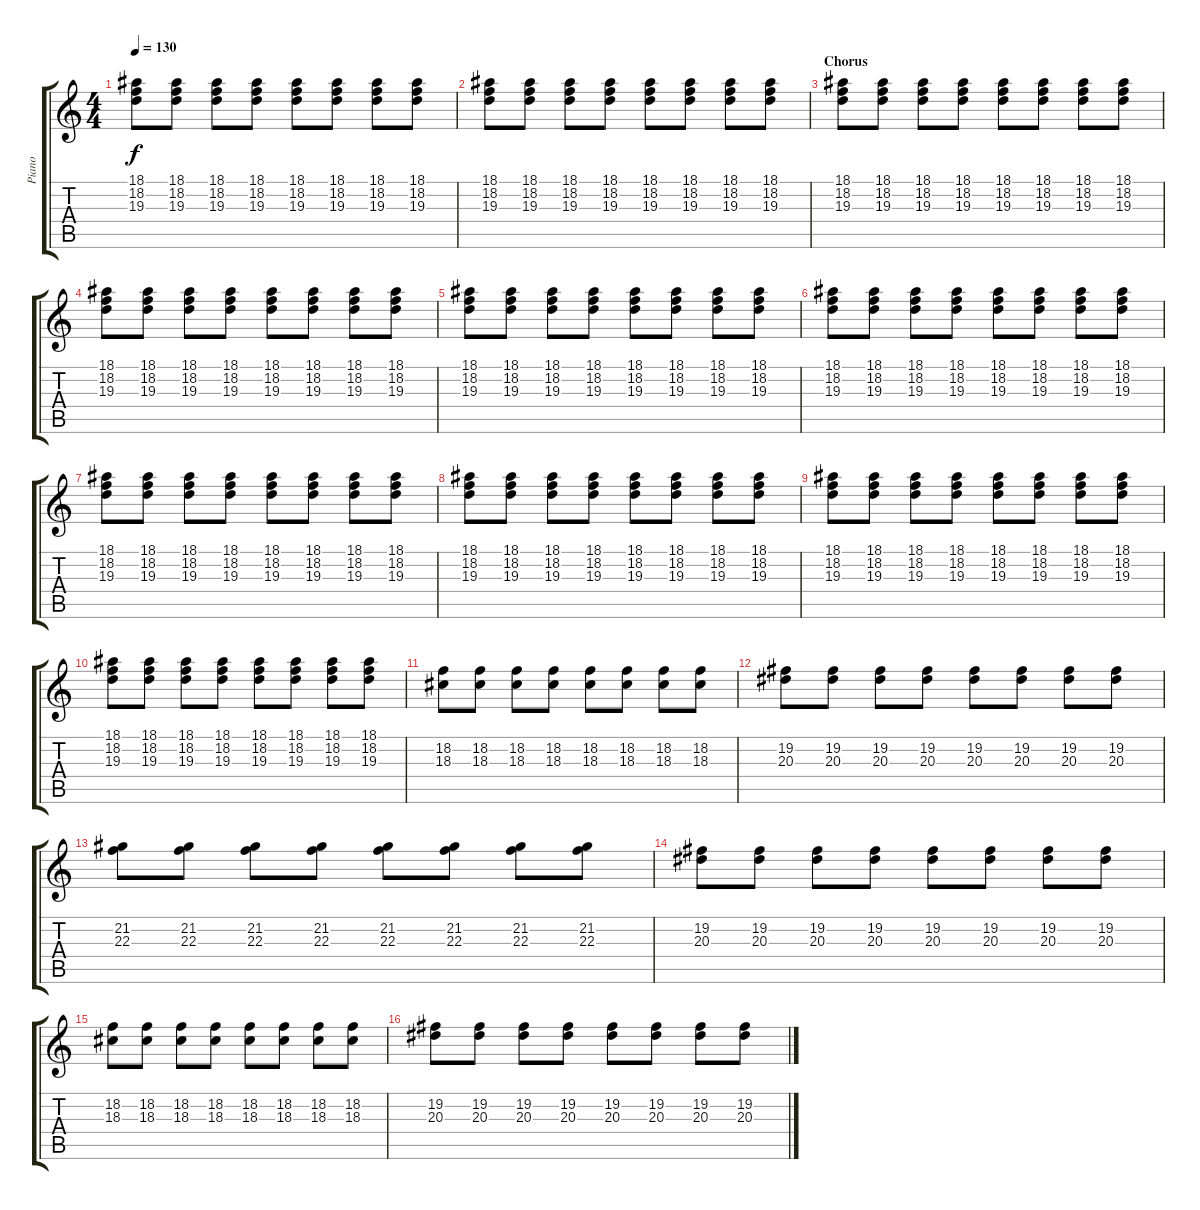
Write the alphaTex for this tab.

\track ("Piano" "Piano") {instrument acousticgrandpiano}
\staff {score tabs}
\tuning (E4 B3 G3 D3 A2 E2) {hide}
\ts (4 4)
\tempo 130
\clef g2
\ks c
(18.1 18.2 19.3).8{dy f} (18.1 18.2 19.3).8 (18.1 18.2 19.3).8 (18.1 18.2 19.3).8 (18.1 18.2 19.3).8 (18.1 18.2 19.3).8 (18.1 18.2 19.3).8 (18.1 18.2 19.3).8 |
(18.1 18.2 19.3).8 (18.1 18.2 19.3).8 (18.1 18.2 19.3).8 (18.1 18.2 19.3).8 (18.1 18.2 19.3).8 (18.1 18.2 19.3).8 (18.1 18.2 19.3).8 (18.1 18.2 19.3).8 |
\section ("" "Chorus")
(18.1 18.2 19.3).8 (18.1 18.2 19.3).8 (18.1 18.2 19.3).8 (18.1 18.2 19.3).8 (18.1 18.2 19.3).8 (18.1 18.2 19.3).8 (18.1 18.2 19.3).8 (18.1 18.2 19.3).8 |
(18.1 18.2 19.3).8 (18.1 18.2 19.3).8 (18.1 18.2 19.3).8 (18.1 18.2 19.3).8 (18.1 18.2 19.3).8 (18.1 18.2 19.3).8 (18.1 18.2 19.3).8 (18.1 18.2 19.3).8 |
(18.1 18.2 19.3).8 (18.1 18.2 19.3).8 (18.1 18.2 19.3).8 (18.1 18.2 19.3).8 (18.1 18.2 19.3).8 (18.1 18.2 19.3).8 (18.1 18.2 19.3).8 (18.1 18.2 19.3).8 |
(18.1 18.2 19.3).8 (18.1 18.2 19.3).8 (18.1 18.2 19.3).8 (18.1 18.2 19.3).8 (18.1 18.2 19.3).8 (18.1 18.2 19.3).8 (18.1 18.2 19.3).8 (18.1 18.2 19.3).8 |
(18.1 18.2 19.3).8 (18.1 18.2 19.3).8 (18.1 18.2 19.3).8 (18.1 18.2 19.3).8 (18.1 18.2 19.3).8 (18.1 18.2 19.3).8 (18.1 18.2 19.3).8 (18.1 18.2 19.3).8 |
(18.1 18.2 19.3).8 (18.1 18.2 19.3).8 (18.1 18.2 19.3).8 (18.1 18.2 19.3).8 (18.1 18.2 19.3).8 (18.1 18.2 19.3).8 (18.1 18.2 19.3).8 (18.1 18.2 19.3).8 |
(18.1 18.2 19.3).8 (18.1 18.2 19.3).8 (18.1 18.2 19.3).8 (18.1 18.2 19.3).8 (18.1 18.2 19.3).8 (18.1 18.2 19.3).8 (18.1 18.2 19.3).8 (18.1 18.2 19.3).8 |
(18.1 18.2 19.3).8 (18.1 18.2 19.3).8 (18.1 18.2 19.3).8 (18.1 18.2 19.3).8 (18.1 18.2 19.3).8 (18.1 18.2 19.3).8 (18.1 18.2 19.3).8 (18.1 18.2 19.3).8 |
(18.2 18.3).8 (18.2 18.3).8 (18.2 18.3).8 (18.2 18.3).8 (18.2 18.3).8 (18.2 18.3).8 (18.2 18.3).8 (18.2 18.3).8 |
(19.2 20.3).8 (19.2 20.3).8 (19.2 20.3).8 (19.2 20.3).8 (19.2 20.3).8 (19.2 20.3).8 (19.2 20.3).8 (19.2 20.3).8 |
(21.2 22.3).8 (21.2 22.3).8 (21.2 22.3).8 (21.2 22.3).8 (21.2 22.3).8 (21.2 22.3).8 (21.2 22.3).8 (21.2 22.3).8 |
(19.2 20.3).8 (19.2 20.3).8 (19.2 20.3).8 (19.2 20.3).8 (19.2 20.3).8 (19.2 20.3).8 (19.2 20.3).8 (19.2 20.3).8 |
(18.2 18.3).8 (18.2 18.3).8 (18.2 18.3).8 (18.2 18.3).8 (18.2 18.3).8 (18.2 18.3).8 (18.2 18.3).8 (18.2 18.3).8 |
(19.2 20.3).8 (19.2 20.3).8 (19.2 20.3).8 (19.2 20.3).8 (19.2 20.3).8 (19.2 20.3).8 (19.2 20.3).8 (19.2 20.3).8
